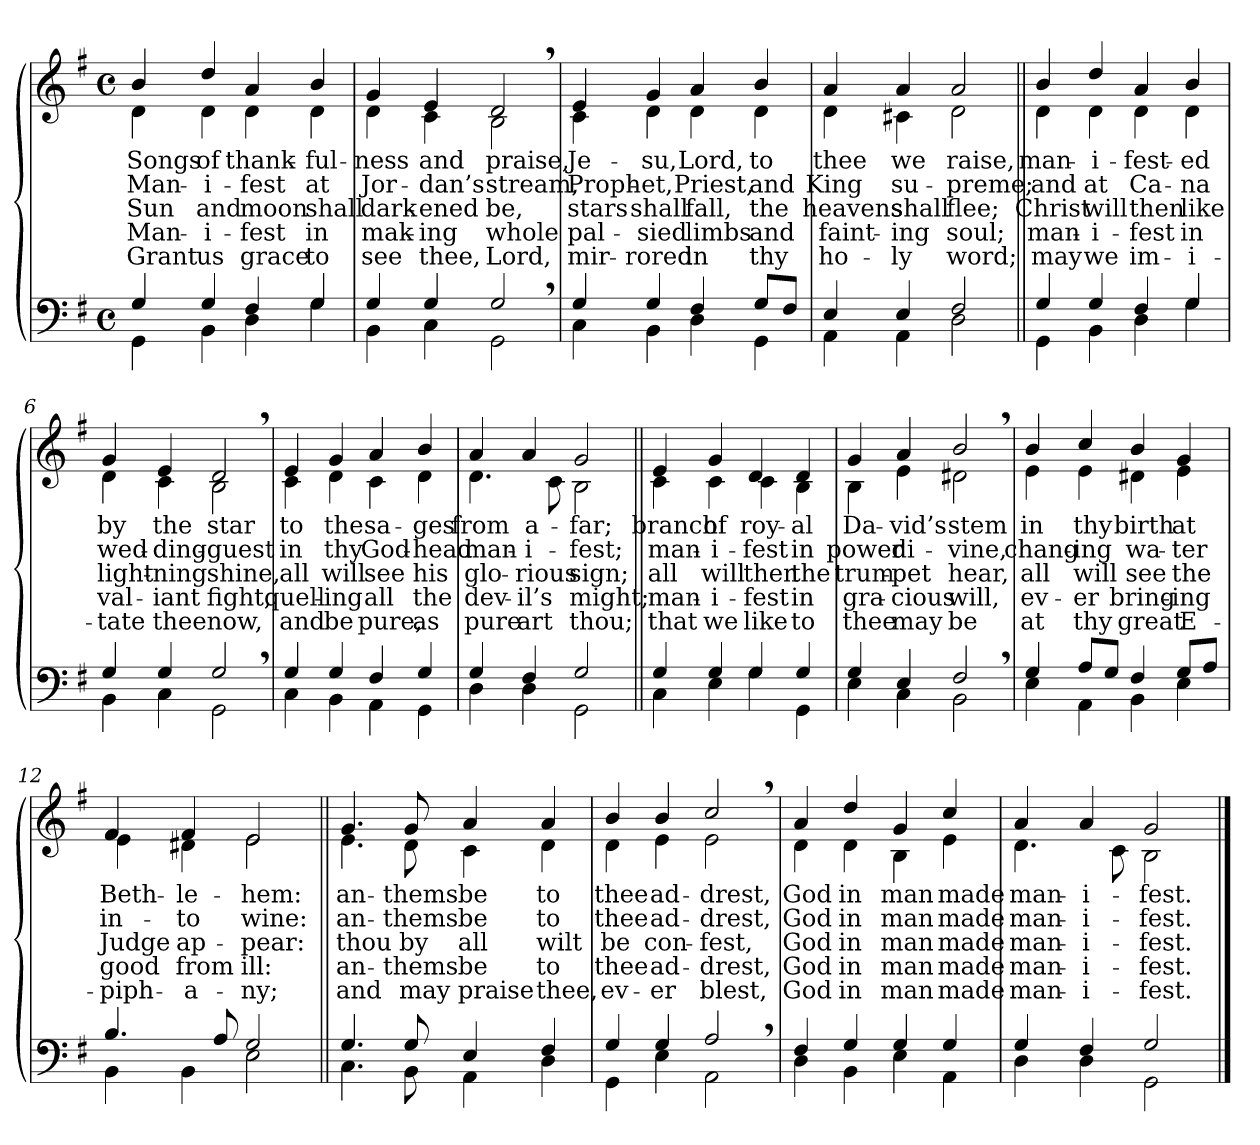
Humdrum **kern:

**kern	**kern	**text	**text	**text	**text	**text
*part2	*part1	*part1	*part1	*part1	*part1	*part1
*staff2	*staff1	*staff1	*staff1	*staff1	*staff1	*staff1
*clefF4	*clefG2	*	*	*	*	*
*k[f#]	*k[f#]	*	*	*	*	*
*M4/4	*M4/4	*	*	*	*	*
*met(c)	*met(c)	*	*	*	*	*
=1	=1	=1	=1	=1	=1	=1
*^	*	*	*	*	*	*
!	!	!LO:TX:b:i:t=Verse	!	!	!	!	!
!	!	!	!LO:LY:b	!LO:LY:b	!LO:LY:b	!LO:LY:b	!LO:LY:b
*	*	*^	*	*	*	*	*
4G/	4GG\	4b/	4d\	Songs	Man-	Sun	Man-	Grant
!	!	!	!	!LO:LY:b	!LO:LY:b	!LO:LY:b	!LO:LY:b	!LO:LY:b
4G/	4BB\	4dd/	4d\	of	-i-	and	-i-	us
!	!	!	!	!LO:LY:b	!LO:LY:b	!LO:LY:b	!LO:LY:b	!LO:LY:b
4F#/	4D\	4a/	4d\	thank-	-fest	moon	-fest	grace
!	!	!	!	!LO:LY:b	!LO:LY:b	!LO:LY:b	!LO:LY:b	!LO:LY:b
4G/	4G\	4b/	4d\	-ful-	at	shall	in	to
=2	=2	=2	=2	=2	=2	=2	=2	=2
!	!	!	!	!LO:LY:b	!LO:LY:b	!LO:LY:b	!LO:LY:b	!LO:LY:b
4G/	4BB\	4g/	4d\	-ness	Jor-	dark-	mak-	see
!	!	!	!	!LO:LY:b	!LO:LY:b	!LO:LY:b	!LO:LY:b	!LO:LY:b
4G/	4C\	4e/	4c\	and	-dan’s	-ened	-ing	thee,
!	!	!	!	!LO:LY:b	!LO:LY:b	!LO:LY:b	!LO:LY:b	!LO:LY:b
2G,/	2GG\	2d,/	2B\	praise,	stream,	be,	whole	Lord,
!!LO:LB:g=z	!!
=3	=3	=3	=3	=3	=3	=3	=3	=3
!	!	!	!	!LO:LY:b	!LO:LY:b	!LO:LY:b	!LO:LY:b	!LO:LY:b
4G/	4C\	4e/	4c\	Je-	Proph-	stars	pal-	mir-
!	!	!	!	!LO:LY:b	!LO:LY:b	!LO:LY:b	!LO:LY:b	!LO:LY:b
4G/	4BB\	4g/	4d\	-su,	-et,	shall	-sied	-rored
!	!	!	!	!LO:LY:b	!LO:LY:b	!LO:LY:b	!LO:LY:b	!LO:LY:b
4F#/	4D\	4a/	4d\	Lord,	Priest,	fall,	limbs	in
!	!	!	!	!LO:LY:b	!LO:LY:b	!LO:LY:b	!LO:LY:b	!LO:LY:b
8G/L	4GG\	4b/	4d\	to	and	the	and	thy
8F#/J	.	.	.	.	.	.	.	.
=4	=4	=4	=4	=4	=4	=4	=4	=4
!	!	!	!	!LO:LY:b	!LO:LY:b	!LO:LY:b	!LO:LY:b	!LO:LY:b
4E/	4AA\	4a/	4d\	thee	King	heavens	faint-	ho-
!	!	!	!	!LO:LY:b	!LO:LY:b	!LO:LY:b	!LO:LY:b	!LO:LY:b
4E/	4AA\	4a/	4c#X\	we	su-	shall	-ing	-ly
!	!	!	!	!LO:LY:b	!LO:LY:b	!LO:LY:b	!LO:LY:b	!LO:LY:b
2F#/	2D\	2a/	2d\	raise,	-preme;	flee;	soul;	word;
!!LO:LB:g=z	!!
=5||	=5||	=5||	=5||	=5||	=5||	=5||	=5||	=5||
!	!	!	!	!LO:LY:b	!LO:LY:b	!LO:LY:b	!LO:LY:b	!LO:LY:b
4G/	4GG\	4b/	4d\	man-	and	Christ	man-	may
!	!	!	!	!LO:LY:b	!LO:LY:b	!LO:LY:b	!LO:LY:b	!LO:LY:b
4G/	4BB\	4dd/	4d\	-i-	at	will	-i-	we
!	!	!	!	!LO:LY:b	!LO:LY:b	!LO:LY:b	!LO:LY:b	!LO:LY:b
4F#/	4D\	4a/	4d\	-fest-	Ca-	then	-fest	im-
!	!	!	!	!LO:LY:b	!LO:LY:b	!LO:LY:b	!LO:LY:b	!LO:LY:b
4G/	4G\	4b/	4d\	-ed	-na	like	in	-i-
=6	=6	=6	=6	=6	=6	=6	=6	=6
!	!	!	!	!LO:LY:b	!LO:LY:b	!LO:LY:b	!LO:LY:b	!LO:LY:b
4G/	4BB\	4g/	4d\	by	wed-	light-	val-	-tate
!	!	!	!	!LO:LY:b	!LO:LY:b	!LO:LY:b	!LO:LY:b	!LO:LY:b
4G/	4C\	4e/	4c\	the	-ding--	-ning	-iant	thee
!	!	!	!	!LO:LY:b	!LO:LY:b	!LO:LY:b	!LO:LY:b	!LO:LY:b
2G,/	2GG\	2d,/	2B\	star	-guest	shine,	fight,	now,
!!LO:LB:g=z	!!
=7	=7	=7	=7	=7	=7	=7	=7	=7
!	!	!	!	!LO:LY:b	!LO:LY:b	!LO:LY:b	!LO:LY:b	!LO:LY:b
4G/	4C\	4e/	4c\	to	in	all	quell-	and
!	!	!	!	!LO:LY:b	!LO:LY:b	!LO:LY:b	!LO:LY:b	!LO:LY:b
4G/	4BB\	4g/	4d\	the	thy	will	-ing	be
!	!	!	!	!LO:LY:b	!LO:LY:b	!LO:LY:b	!LO:LY:b	!LO:LY:b
4F#/	4AA\	4a/	4c\	sa-	God-	see	all	pure,
!	!	!	!	!LO:LY:b	!LO:LY:b	!LO:LY:b	!LO:LY:b	!LO:LY:b
4G/	4GG\	4b/	4d\	-ges	-head	his	the	as
=8	=8	=8	=8	=8	=8	=8	=8	=8
!	!	!	!	!LO:LY:b	!LO:LY:b	!LO:LY:b	!LO:LY:b	!LO:LY:b
4G/	4D\	4a/	4.d\	from	man-	glo-	dev-	pure
!	!	!	!	!LO:LY:b	!LO:LY:b	!LO:LY:b	!LO:LY:b	!LO:LY:b
4F#/	4D\	4a/	.	a-	-i-	-rious	-il’s	art
.	.	.	8c\	.	.	.	.	.
!	!	!	!	!LO:LY:b	!LO:LY:b	!LO:LY:b	!LO:LY:b	!LO:LY:b
2G/	2GG\	2g/	2B\	-far;	-fest;	sign;	might;	thou;
!!LO:LB:g=z	!!
=9||	=9||	=9||	=9||	=9||	=9||	=9||	=9||	=9||
!	!	!	!	!LO:LY:b	!LO:LY:b	!LO:LY:b	!LO:LY:b	!LO:LY:b
4G/	4C\	4e/	4c\	branch	man-	all	man-	that
!	!	!	!	!LO:LY:b	!LO:LY:b	!LO:LY:b	!LO:LY:b	!LO:LY:b
4G/	4E\	4g/	4c\	of	-i-	will	-i-	we
!	!	!	!	!LO:LY:b	!LO:LY:b	!LO:LY:b	!LO:LY:b	!LO:LY:b
4G/	4G\	4d/	4c\	roy-	-fest	then	-fest	like
!	!	!	!	!LO:LY:b	!LO:LY:b	!LO:LY:b	!LO:LY:b	!LO:LY:b
4G/	4GG\	4d/	4B\	-al	in	the	in	to
=10	=10	=10	=10	=10	=10	=10	=10	=10
!	!	!	!	!LO:LY:b	!LO:LY:b	!LO:LY:b	!LO:LY:b	!LO:LY:b
4G/	4E\	4g/	4B\	Da-	power	trum-	gra-	thee
!	!	!	!	!LO:LY:b	!LO:LY:b	!LO:LY:b	!LO:LY:b	!LO:LY:b
4E/	4C\	4a/	4e\	-vid’s	di-	-pet	-cious	may
!	!	!	!	!LO:LY:b	!LO:LY:b	!LO:LY:b	!LO:LY:b	!LO:LY:b
2F#,/	2BB\	2b,/	2d#X\	stem	-vine,	hear,	will,	be
!!LO:LB:g=z	!!
=11	=11	=11	=11	=11	=11	=11	=11	=11
!	!	!	!	!LO:LY:b	!LO:LY:b	!LO:LY:b	!LO:LY:b	!LO:LY:b
4G/	4E\	4b/	4e\	in	chang-	all	ev-	at
!	!	!	!	!LO:LY:b	!LO:LY:b	!LO:LY:b	!LO:LY:b	!LO:LY:b
8A/L	4AA\	4cc/	4e\	thy	-ing	will	-er	thy
8G/J	.	.	.	.	.	.	.	.
!	!	!	!	!LO:LY:b	!LO:LY:b	!LO:LY:b	!LO:LY:b	!LO:LY:b
4F#/	4BB\	4b/	4d#X\	birth	wa-	see	bring-	great
!	!	!	!	!LO:LY:b	!LO:LY:b	!LO:LY:b	!LO:LY:b	!LO:LY:b
8G/L	4E\	4g/	4e\	at	-ter	the	-ing	E-
8A/J	.	.	.	.	.	.	.	.
=12	=12	=12	=12	=12	=12	=12	=12	=12
!	!	!	!	!LO:LY:b	!LO:LY:b	!LO:LY:b	!LO:LY:b	!LO:LY:b
4.B/	4BB\	4f#/	4e\	Beth-	in-	Judge	good	-piph-
!	!	!	!	!LO:LY:b	!LO:LY:b	!LO:LY:b	!LO:LY:b	!LO:LY:b
.	4BB\	4f#/	4d#X\	-le-	-to	ap-	from	-a-
8A/	.	.	.	.	.	.	.	.
!	!	!	!	!LO:LY:b	!LO:LY:b	!LO:LY:b	!LO:LY:b	!LO:LY:b
2G/	2E\	2e/	2e\	-hem:	wine:	-pear:	ill:	-ny;
!!LO:LB:g=z	!!
=13||	=13||	=13||	=13||	=13||	=13||	=13||	=13||	=13||
!	!	!	!	!LO:LY:b	!LO:LY:b	!LO:LY:b	!LO:LY:b	!LO:LY:b
4.G/	4.C\	4.g/	4.e\	an-	an-	thou	an-	and
!	!	!	!	!LO:LY:b	!LO:LY:b	!LO:LY:b	!LO:LY:b	!LO:LY:b
8G/	8BB\	8g/	8d\	-thems	-thems	by	-thems	may
!	!	!	!	!LO:LY:b	!LO:LY:b	!LO:LY:b	!LO:LY:b	!LO:LY:b
4E/	4AA\	4a/	4c\	be	be	all	be	praise
!	!	!	!	!LO:LY:b	!LO:LY:b	!LO:LY:b	!LO:LY:b	!LO:LY:b
4F#/	4D\	4a/	4d\	to	to	wilt	to	thee,
=14	=14	=14	=14	=14	=14	=14	=14	=14
!	!	!	!	!LO:LY:b	!LO:LY:b	!LO:LY:b	!LO:LY:b	!LO:LY:b
4G/	4GG\	4b/	4d\	thee	thee	be	thee	ev-
!	!	!	!	!LO:LY:b	!LO:LY:b	!LO:LY:b	!LO:LY:b	!LO:LY:b
4G/	4E\	4b/	4e\	ad-	ad-	con-	ad-	-er
!	!	!	!	!LO:LY:b	!LO:LY:b	!LO:LY:b	!LO:LY:b	!LO:LY:b
2A,/	2AA\	2cc,/	2e\	-drest,	-drest,	-fest,	-drest,	blest,
!!LO:LB:g=z	!!
=15	=15	=15	=15	=15	=15	=15	=15	=15
!	!	!	!	!LO:LY:b	!LO:LY:b	!LO:LY:b	!LO:LY:b	!LO:LY:b
4F#/	4D\	4a/	4d\	God	God	God	God	God
!	!	!	!	!LO:LY:b	!LO:LY:b	!LO:LY:b	!LO:LY:b	!LO:LY:b
4G/	4BB\	4dd/	4d\	in	in	in	in	in
!	!	!	!	!LO:LY:b	!LO:LY:b	!LO:LY:b	!LO:LY:b	!LO:LY:b
4G/	4E\	4g/	4B\	man	man	man	man	man
!	!	!	!	!LO:LY:b	!LO:LY:b	!LO:LY:b	!LO:LY:b	!LO:LY:b
4G/	4AA\	4cc/	4e\	made	made	made	made	made
=16	=16	=16	=16	=16	=16	=16	=16	=16
!	!	!	!	!LO:LY:b	!LO:LY:b	!LO:LY:b	!LO:LY:b	!LO:LY:b
4G/	4D\	4a/	4.d\	man-	man-	man-	man-	man-
!	!	!	!	!LO:LY:b	!LO:LY:b	!LO:LY:b	!LO:LY:b	!LO:LY:b
4F#/	4D\	4a/	.	-i-	-i-	-i-	-i-	-i-
.	.	.	8c\	.	.	.	.	.
!	!	!	!	!LO:LY:b	!LO:LY:b	!LO:LY:b	!LO:LY:b	!LO:LY:b
2G/	2GG\	2g/	2B\	-fest.	-fest.	-fest.	-fest.	-fest.
*v	*v	*	*	*	*	*	*	*
*	*v	*v	*	*	*	*	*
==	==	==	==	==	==	==
*-	*-	*-	*-	*-	*-	*-
